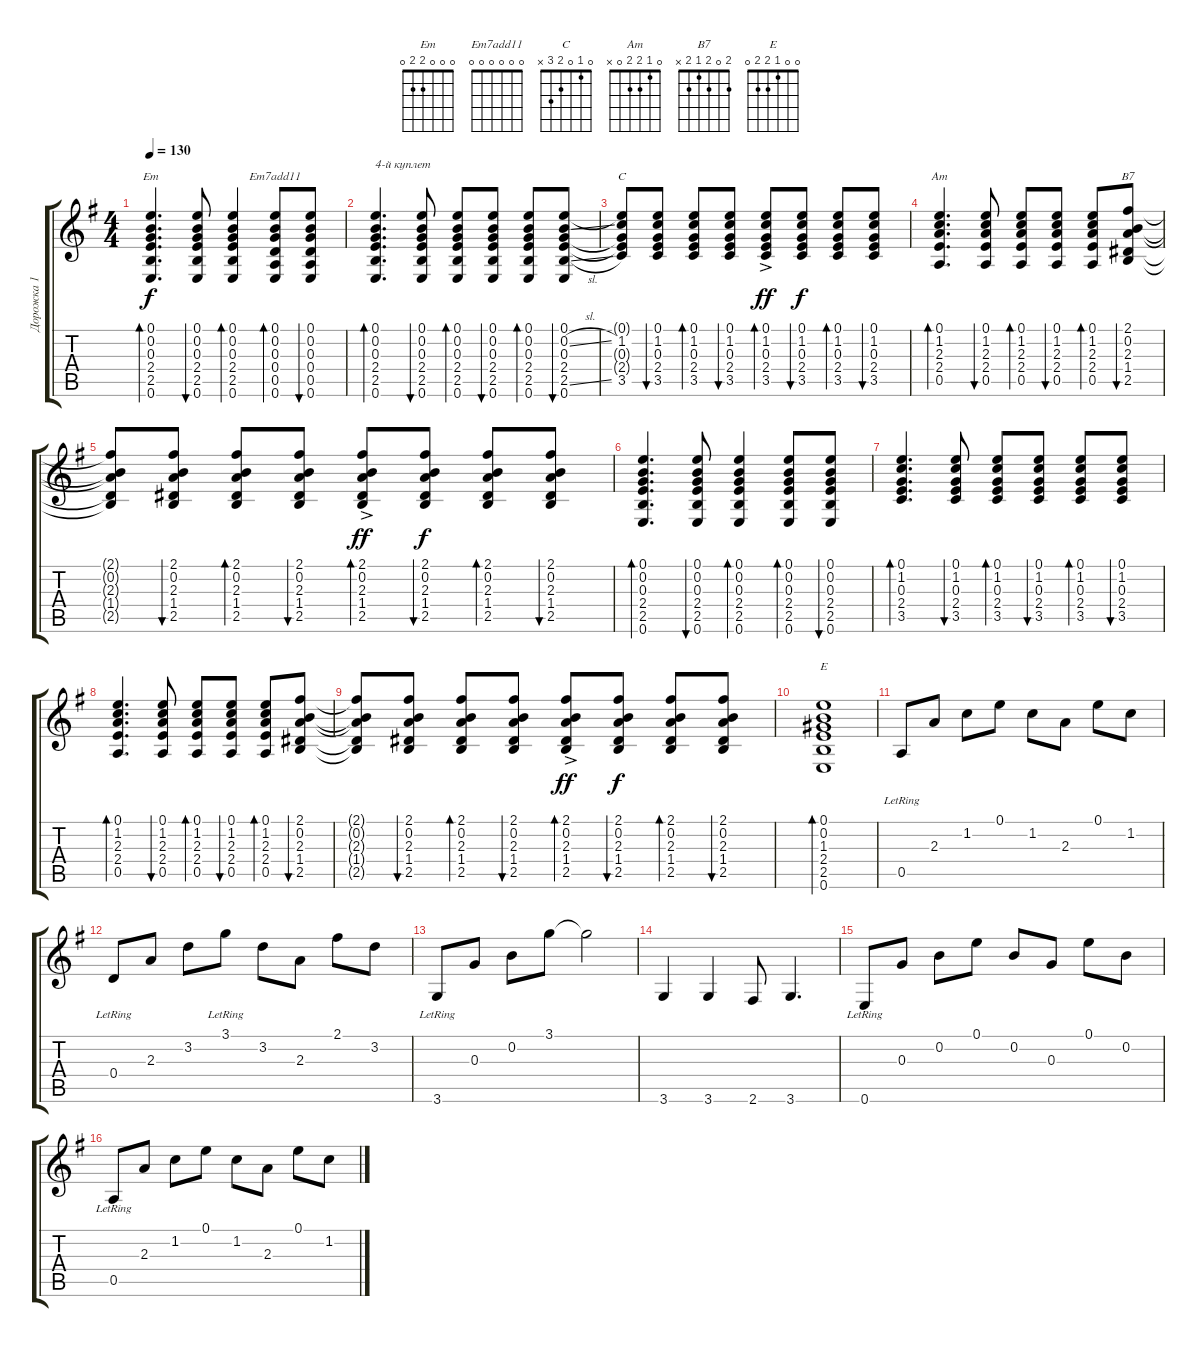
\track ("Дорожка 1" "Дорожка 1") {instrument acousticguitarsteel}
\staff {score tabs}
\tuning (E4 B3 G3 D3 A2 E2) {hide}
\chord ("Em" 0 0 0 2 2 0)
\chord ("Em7add11" 0 0 0 0 0 0)
\chord ("C" 0 1 0 2 3 x)
\chord ("Am" 0 1 2 2 0 x)
\chord ("B7" 2 0 2 1 2 x)
\chord ("E" 0 0 1 2 2 0)
\ts (4 4)
\tempo 130
\clef g2
\ks eminor
(0.1 0.2 0.3 2.4 2.5 0.6).4{d bd 60 ch "Em" dy f} (0.1 0.2 0.3 2.4 2.5 0.6).8{bu 60} (0.1 0.2 0.3 2.4 2.5 0.6).4{bd 60} (0.1 0.2 0.3 0.4 0.5 0.6).8{bd 60 ch "Em7add11"} (0.1 0.2 0.3 0.4 0.5 0.6).8{bu 60} |
(0.1 0.2 0.3 2.4 2.5 0.6).4{d bd 60 txt "4-й куплет"} (0.1 0.2 0.3 2.4 2.5 0.6).8{bu 60} (0.1 0.2 0.3 2.4 2.5 0.6).8{bd 60} (0.1 0.2 0.3 2.4 2.5 0.6).8{bu 60} (0.1 0.2 0.3 2.4 2.5 0.6).8{bd 60} (0.1 0.2{sl} 0.3 2.4 2.5{sl} 0.6).8{bu 60} |
(0.1{t} 1.2 0.3{t} 2.4{t} 3.5).8{ch "C"} (0.1 1.2 0.3 2.4 3.5).8{bu 60} (0.1 1.2 0.3 2.4 3.5).8{bd 60} (0.1 1.2 0.3 2.4 3.5).8{bu 60} (0.1{ac} 1.2{ac} 0.3{ac} 2.4{ac} 3.5{ac}).8{bd 60 dy ff} (0.1 1.2 0.3 2.4 3.5).8{bu 60 dy f} (0.1 1.2 0.3 2.4 3.5).8{bd 60} (0.1 1.2 0.3 2.4 3.5).8{bu 60} |
(0.1 1.2 2.3 2.4 0.5).4{d bd 60 ch "Am"} (0.1 1.2 2.3 2.4 0.5).8{bu 60} (0.1 1.2 2.3 2.4 0.5).8{bd 60} (0.1 1.2 2.3 2.4 0.5).8{bu 60} (0.1 1.2 2.3 2.4 0.5).8{bd 60} (2.1 0.2 2.3 1.4 2.5).8{bu 60 ch "B7"} |
(2.1{t} 0.2{t} 2.3{t} 1.4{t} 2.5{t}).8 (2.1 0.2 2.3 1.4 2.5).8{bu 60} (2.1 0.2 2.3 1.4 2.5).8{bd 60} (2.1 0.2 2.3 1.4 2.5).8{bu 60} (2.1{ac} 0.2{ac} 2.3{ac} 1.4{ac} 2.5{ac}).8{bd 60 dy ff} (2.1 0.2 2.3 1.4 2.5).8{bu 60 dy f} (2.1 0.2 2.3 1.4 2.5).8{bd 60} (2.1 0.2 2.3 1.4 2.5).8{bu 60} |
(0.1 0.2 0.3 2.4 2.5 0.6).4{d bd 60} (0.1 0.2 0.3 2.4 2.5 0.6).8{bu 60} (0.1 0.2 0.3 2.4 2.5 0.6).4{bd 60} (0.1 0.2 0.3 2.4 2.5 0.6).8{bd 60} (0.1 0.2 0.3 2.4 2.5 0.6).8{bu 60} |
(0.1 1.2 0.3 2.4 3.5).4{d bd 60} (0.1 1.2 0.3 2.4 3.5).8{bu 60} (0.1 1.2 0.3 2.4 3.5).8{bd 60} (0.1 1.2 0.3 2.4 3.5).8{bu 60} (0.1 1.2 0.3 2.4 3.5).8{bd 60} (0.1 1.2 0.3 2.4 3.5).8{bu 60} |
(0.1 1.2 2.3 2.4 0.5).4{d bd 60} (0.1 1.2 2.3 2.4 0.5).8{bu 60} (0.1 1.2 2.3 2.4 0.5).8{bd 60} (0.1 1.2 2.3 2.4 0.5).8{bu 60} (0.1 1.2 2.3 2.4 0.5).8{bd 60} (2.1 0.2 2.3 1.4 2.5).8{bu 60} |
(2.1{t} 0.2{t} 2.3{t} 1.4{t} 2.5{t}).8 (2.1 0.2 2.3 1.4 2.5).8{bu 60} (2.1 0.2 2.3 1.4 2.5).8{bd 60} (2.1 0.2 2.3 1.4 2.5).8{bu 60} (2.1{ac} 0.2{ac} 2.3{ac} 1.4{ac} 2.5{ac}).8{bd 60 dy ff} (2.1 0.2 2.3 1.4 2.5).8{bu 60 dy f} (2.1 0.2 2.3 1.4 2.5).8{bd 60} (2.1 0.2 2.3 1.4 2.5).8{bu 60} |
(0.1 0.2 1.3 2.4 2.5 0.6).1{bd 60 ch "E"} |
0.5{lr}.8 2.3.8 1.2.8 0.1.8 1.2.8 2.3.8 0.1.8 1.2.8 |
0.4{lr}.8 2.3.8 3.2.8 3.1{lr}.8 3.2.8 2.3.8 2.1.8 3.2.8 |
3.6{lr}.8 0.3.8 0.2.8 3.1.8 3.1{t}.2 |
3.6.4 3.6.4 2.6.8 3.6.4{d} |
0.6{lr}.8 0.3.8 0.2.8 0.1.8 0.2.8 0.3.8 0.1.8 0.2.8 |
0.5{lr}.8 2.3.8 1.2.8 0.1.8 1.2.8 2.3.8 0.1.8 1.2.8
